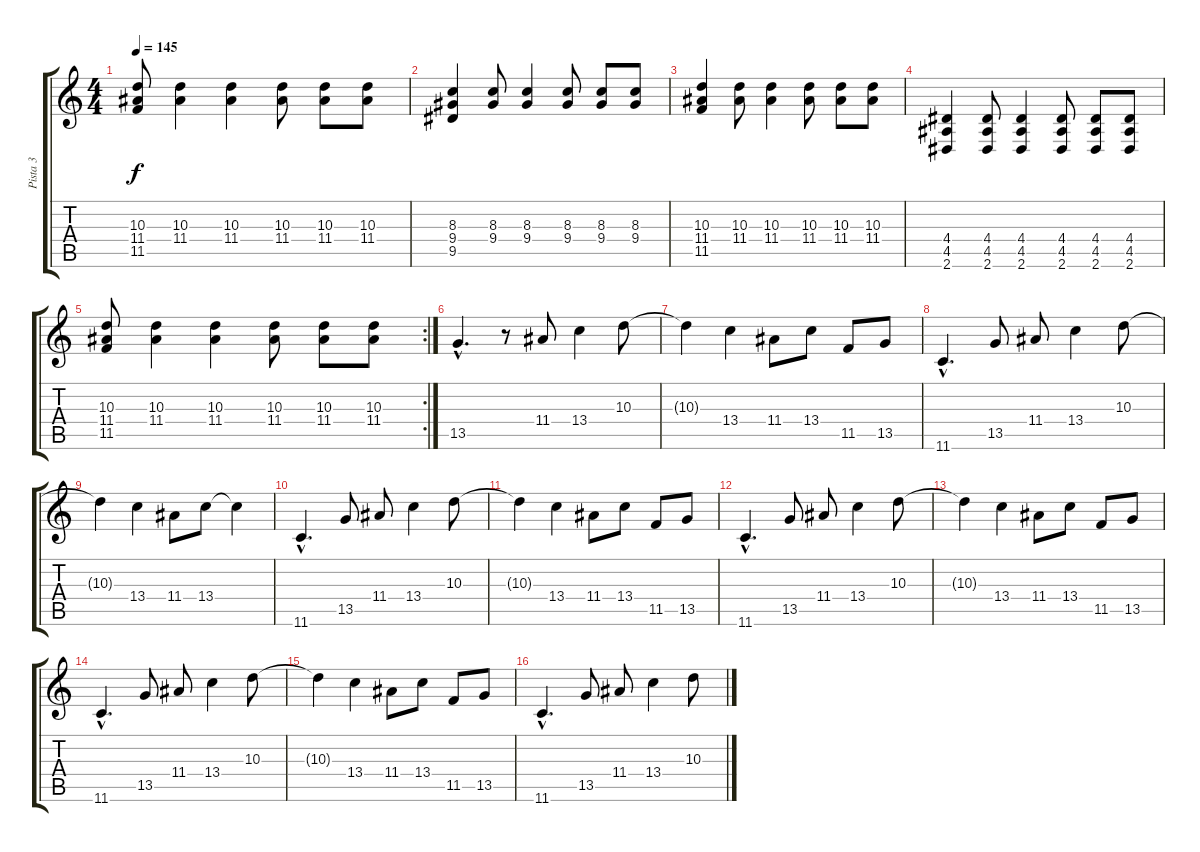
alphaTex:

\track ("Pista 3" "Pista 3") {instrument electricguitarjazz}
\staff {score tabs}
\tuning (Db4 Ab3 E3 B2 Gb2 Db2) {hide}
\ts (4 4)
\tempo 145
\clef g2
\ks c
(10.3 11.4 11.5).8{dy f} (10.3 11.4).4 (10.3 11.4).4 (10.3 11.4).8 (10.3 11.4).8 (10.3 11.4).8 |
(8.3 9.4 9.5).4 (8.3 9.4).8 (8.3 9.4).4 (8.3 9.4).8 (8.3 9.4).8 (8.3 9.4).8 |
(10.3 11.4 11.5).4 (10.3 11.4).8 (10.3 11.4).4 (10.3 11.4).8 (10.3 11.4).8 (10.3 11.4).8 |
(4.4 4.5 2.6).4 (4.4 4.5 2.6).8 (4.4 4.5 2.6).4 (4.4 4.5 2.6).8 (4.4 4.5 2.6).8 (4.4 4.5 2.6).8 |
\rc 2
(10.3 11.4 11.5).8 (10.3 11.4).4 (10.3 11.4).4 (10.3 11.4).8 (10.3 11.4).8 (10.3 11.4).8 |
13.5{hac}.4{d} r.8 11.4.8 13.4.4 10.3.8 |
10.3{t}.4 13.4.4 11.4.8 13.4.8 11.5.8 13.5.8 |
11.6{hac}.4{d} 13.5.8 11.4.8 13.4.4 10.3.8 |
10.3{t}.4 13.4.4 11.4.8 13.4.8 13.4{t}.4 |
11.6{hac}.4{d} 13.5.8 11.4.8 13.4.4 10.3.8 |
10.3{t}.4 13.4.4 11.4.8 13.4.8 11.5.8 13.5.8 |
11.6{hac}.4{d} 13.5.8 11.4.8 13.4.4 10.3.8 |
10.3{t}.4 13.4.4 11.4.8 13.4.8 11.5.8 13.5.8 |
11.6{hac}.4{d} 13.5.8 11.4.8 13.4.4 10.3.8 |
10.3{t}.4 13.4.4 11.4.8 13.4.8 11.5.8 13.5.8 |
11.6{hac}.4{d} 13.5.8 11.4.8 13.4.4 10.3.8
